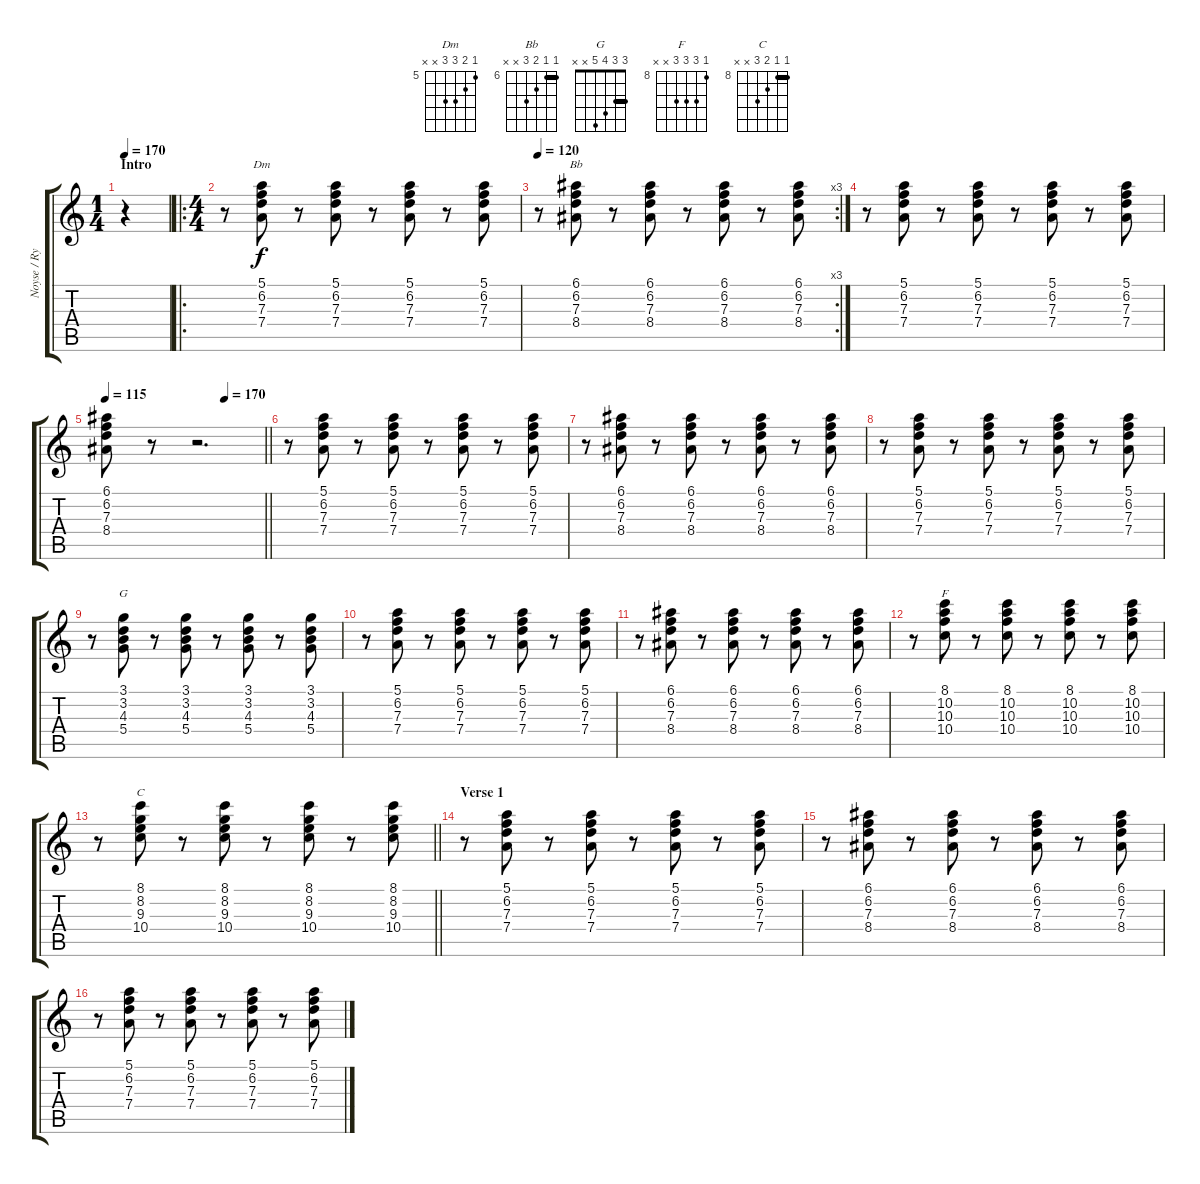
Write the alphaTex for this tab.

\track ("Noyse / Rythm guitar" "Noyse / Ry") {instrument electricguitarclean}
\staff {score tabs}
\tuning (E4 B3 G3 D3 A2 E2) {hide}
\chord ("Dm" 5 6 7 7 x x) {firstfret 5}
\chord ("Bb" 6 6 7 8 x x) {firstfret 6 barre 6}
\chord ("G" 3 3 4 5 x x) {barre 3}
\chord ("F" 8 10 10 10 x x) {firstfret 8}
\chord ("C" 8 8 9 10 x x) {firstfret 8 barre 8}
\ts (1 4)
\section ("" "Intro")
\tempo 170
\tempo 120
\tempo 170
\clef g2
\ks c
r.4{dy f instrument electricguitarclean} |
\ro
\ts (4 4)
r.8 (5.1 6.2 7.3 7.4).8{ch "Dm"} r.8 (5.1 6.2 7.3 7.4).8 r.8 (5.1 6.2 7.3 7.4).8 r.8 (5.1 6.2 7.3 7.4).8 |
\rc 3
\tempo 120
r.8 (6.1 6.2 7.3 8.4).8{ch "Bb"} r.8 (6.1 6.2 7.3 8.4).8 r.8 (6.1 6.2 7.3 8.4).8 r.8 (6.1 6.2 7.3 8.4).8 |
r.8 (5.1 6.2 7.3 7.4).8 r.8 (5.1 6.2 7.3 7.4).8 r.8 (5.1 6.2 7.3 7.4).8 r.8 (5.1 6.2 7.3 7.4).8 |
\tempo 115
\tempo (170 0.75)
\barLineRight lightlight
(6.1 6.2 7.3 8.4).8 r.8 r.2{d} |
r.8 (5.1 6.2 7.3 7.4).8 r.8 (5.1 6.2 7.3 7.4).8 r.8 (5.1 6.2 7.3 7.4).8 r.8 (5.1 6.2 7.3 7.4).8 |
r.8 (6.1 6.2 7.3 8.4).8 r.8 (6.1 6.2 7.3 8.4).8 r.8 (6.1 6.2 7.3 8.4).8 r.8 (6.1 6.2 7.3 8.4).8 |
r.8 (5.1 6.2 7.3 7.4).8 r.8 (5.1 6.2 7.3 7.4).8 r.8 (5.1 6.2 7.3 7.4).8 r.8 (5.1 6.2 7.3 7.4).8 |
r.8 (3.1 3.2 4.3 5.4).8{ch "G"} r.8 (3.1 3.2 4.3 5.4).8 r.8 (3.1 3.2 4.3 5.4).8 r.8 (3.1 3.2 4.3 5.4).8 |
r.8 (5.1 6.2 7.3 7.4).8 r.8 (5.1 6.2 7.3 7.4).8 r.8 (5.1 6.2 7.3 7.4).8 r.8 (5.1 6.2 7.3 7.4).8 |
r.8 (6.1 6.2 7.3 8.4).8 r.8 (6.1 6.2 7.3 8.4).8 r.8 (6.1 6.2 7.3 8.4).8 r.8 (6.1 6.2 7.3 8.4).8 |
r.8 (8.1 10.2 10.3 10.4).8{ch "F"} r.8 (8.1 10.2 10.3 10.4).8 r.8 (8.1 10.2 10.3 10.4).8 r.8 (8.1 10.2 10.3 10.4).8 |
\barLineRight lightlight
r.8 (8.1 8.2 9.3 10.4).8{ch "C"} r.8 (8.1 8.2 9.3 10.4).8 r.8 (8.1 8.2 9.3 10.4).8 r.8 (8.1 8.2 9.3 10.4).8 |
\section ("" "Verse 1")
r.8 (5.1 6.2 7.3 7.4).8 r.8 (5.1 6.2 7.3 7.4).8 r.8 (5.1 6.2 7.3 7.4).8 r.8 (5.1 6.2 7.3 7.4).8 |
r.8 (6.1 6.2 7.3 8.4).8 r.8 (6.1 6.2 7.3 8.4).8 r.8 (6.1 6.2 7.3 8.4).8 r.8 (6.1 6.2 7.3 8.4).8 |
r.8 (5.1 6.2 7.3 7.4).8 r.8 (5.1 6.2 7.3 7.4).8 r.8 (5.1 6.2 7.3 7.4).8 r.8 (5.1 6.2 7.3 7.4).8
